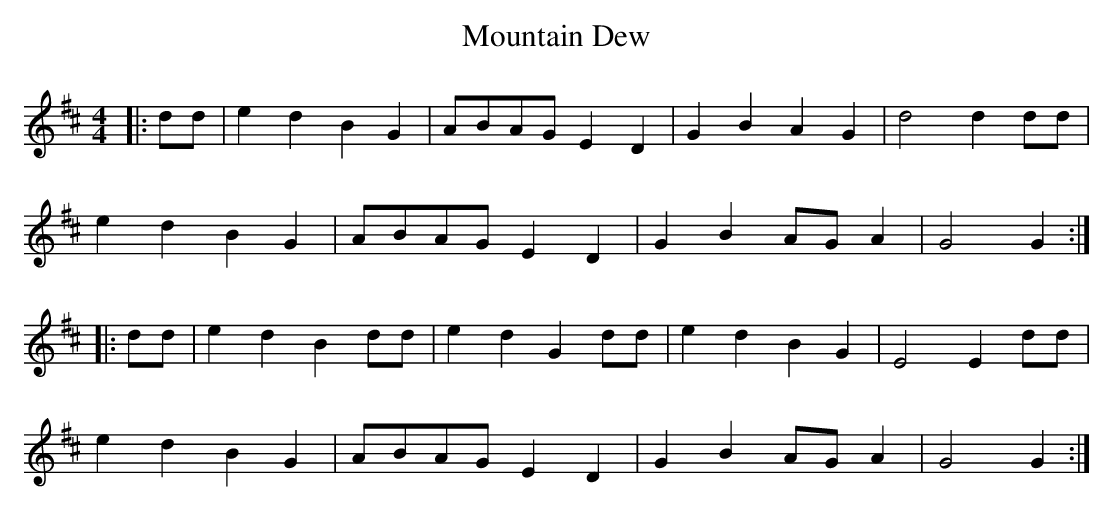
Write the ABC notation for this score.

X:1
T: Mountain Dew
M: 4/4
L: 1/8
K: Dmaj
|:dd|e2d2 B2G2 |ABAG E2D2|G2B2 A2G2| d4d2 dd|
e2d2 B2G2 |ABAG E2D2|G2B2 AGA2 |G4G2:|
|:dd|e2d2 B2dd| e2d2 G2dd|e2d2 B2G2| E4E2 dd|
e2d2 B2G2 |ABAG E2D2|G2B2 AGA2| G4G2:|
